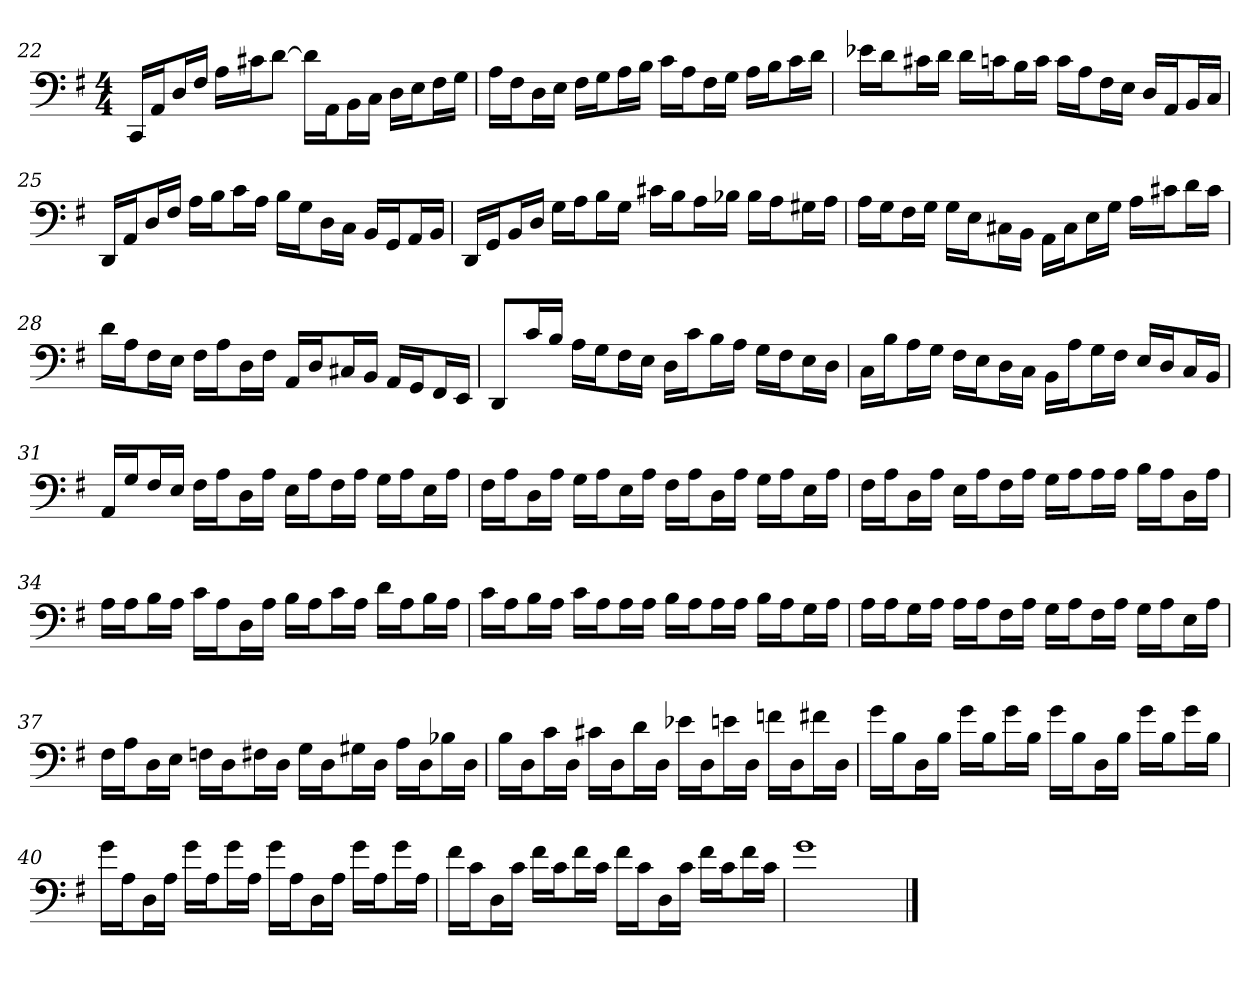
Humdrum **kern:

**kern
*part1
*staff1
*clefF4
*k[f#]
*G:
*M4/4
=22
16CC/LL
16AA/J
16D/L
16F#/JJ
16A\LL
16c#X\J
[8d\J
16d\LL]
16AA\J
16BB\L
16C\JJ
16D\LL
16E\J
16F#\L
16G\JJ
=23
16A\LL
16F#\J
16D\L
16E\JJ
16F#\LL
16G\J
16A\L
16B\JJ
16c\LL
16A\J
16F#\L
16G\JJ
16A\LL
16B\J
16c\L
16d\JJ
=24
16e-X\LL
16d\J
16c#X\L
16d\JJ
16d\LL
16cn\J
16B\L
16c\JJ
16c\LL
16A\J
16F#\L
16E\JJ
16D/LL
16AA/J
16BB/L
16C/JJ
=25
16DD/LL
16AA/J
16D/L
16F#/JJ
16A\LL
16B\J
16c\L
16A\JJ
16B\LL
16G\J
16D\L
16C\JJ
16BB/LL
16GG/J
16AA/L
16BB/JJ
=26
16DD/LL
16GG/J
16BB/L
16D/JJ
16G\LL
16A\J
16B\L
16G\JJ
16c#X\LL
16B\J
16A\L
16B-X\JJ
16B-\LL
16A\J
16G#X\L
16A\JJ
=27
16A\LL
16G\J
16F#\L
16G\JJ
16G\LL
16E\J
16C#X\L
16BB\JJ
16AA\LL
16C#\J
16E\L
16G\JJ
16A\LL
16c#X\J
16d\L
16c#\JJ
=28
16d\LL
16A\J
16F#\L
16E\JJ
16F#\LL
16A\J
16D\L
16F#\JJ
16AA/LL
16D/J
16C#X/L
16BB/JJ
16AA/LL
16GG/J
16FF#/L
16EE/JJ
=29
8DD/L
16c/L
16B/JJ
16A\LL
16G\J
16F#\L
16E\JJ
16D\LL
16c\J
16B\L
16A\JJ
16G\LL
16F#\J
16E\L
16D\JJ
=30
16C\LL
16B\J
16A\L
16G\JJ
16F#\LL
16E\J
16D\L
16C\JJ
16BB\LL
16A\J
16G\L
16F#\JJ
16E/LL
16D/J
16C/L
16BB/JJ
=31
16AA/LL
16G/J
16F#/L
16E/JJ
16F#\LL
16A\J
16D\L
16A\JJ
16E\LL
16A\J
16F#\L
16A\JJ
16G\LL
16A\J
16E\L
16A\JJ
=32
16F#\LL
16A\J
16D\L
16A\JJ
16G\LL
16A\J
16E\L
16A\JJ
16F#\LL
16A\J
16D\L
16A\JJ
16G\LL
16A\J
16E\L
16A\JJ
=33
16F#\LL
16A\J
16D\L
16A\JJ
16E\LL
16A\J
16F#\L
16A\JJ
16G\LL
16A\J
16A\L
16A\JJ
16B\LL
16A\J
16D\L
16A\JJ
=34
16A\LL
16A\J
16B\L
16A\JJ
16c\LL
16A\J
16D\L
16A\JJ
16B\LL
16A\J
16c\L
16A\JJ
16d\LL
16A\J
16B\L
16A\JJ
=35
16c\LL
16A\J
16B\L
16A\JJ
16c\LL
16A\J
16A\L
16A\JJ
16B\LL
16A\J
16A\L
16A\JJ
16B\LL
16A\J
16G\L
16A\JJ
=36
16A\LL
16A\J
16G\L
16A\JJ
16A\LL
16A\J
16F#\L
16A\JJ
16G\LL
16A\J
16F#\L
16A\JJ
16G\LL
16A\J
16E\L
16A\JJ
=37
16F#\LL
16A\J
16D\L
16E\JJ
16Fn\LL
16D\J
16F#X\L
16D\JJ
16G\LL
16D\J
16G#X\L
16D\JJ
16A\LL
16D\J
16B-X\L
16D\JJ
=38
16B\LL
16D\J
16c\L
16D\JJ
16c#X\LL
16D\J
16d\L
16D\JJ
16e-X\LL
16D\J
16en\L
16D\JJ
16fn\LL
16D\J
16f#X\L
16D\JJ
=39
16g\LL
16B\J
16D\L
16B\JJ
16g\LL
16B\J
16g\L
16B\JJ
16g\LL
16B\J
16D\L
16B\JJ
16g\LL
16B\J
16g\L
16B\JJ
=40
16g\LL
16A\J
16D\L
16A\JJ
16g\LL
16A\J
16g\L
16A\JJ
16g\LL
16A\J
16D\L
16A\JJ
16g\LL
16A\J
16g\L
16A\JJ
=41
16f#\LL
16c\J
16D\L
16c\JJ
16f#\LL
16c\J
16f#\L
16c\JJ
16f#\LL
16c\J
16D\L
16c\JJ
16f#\LL
16c\J
16f#\L
16c\JJ
=42
1g
==
*-
